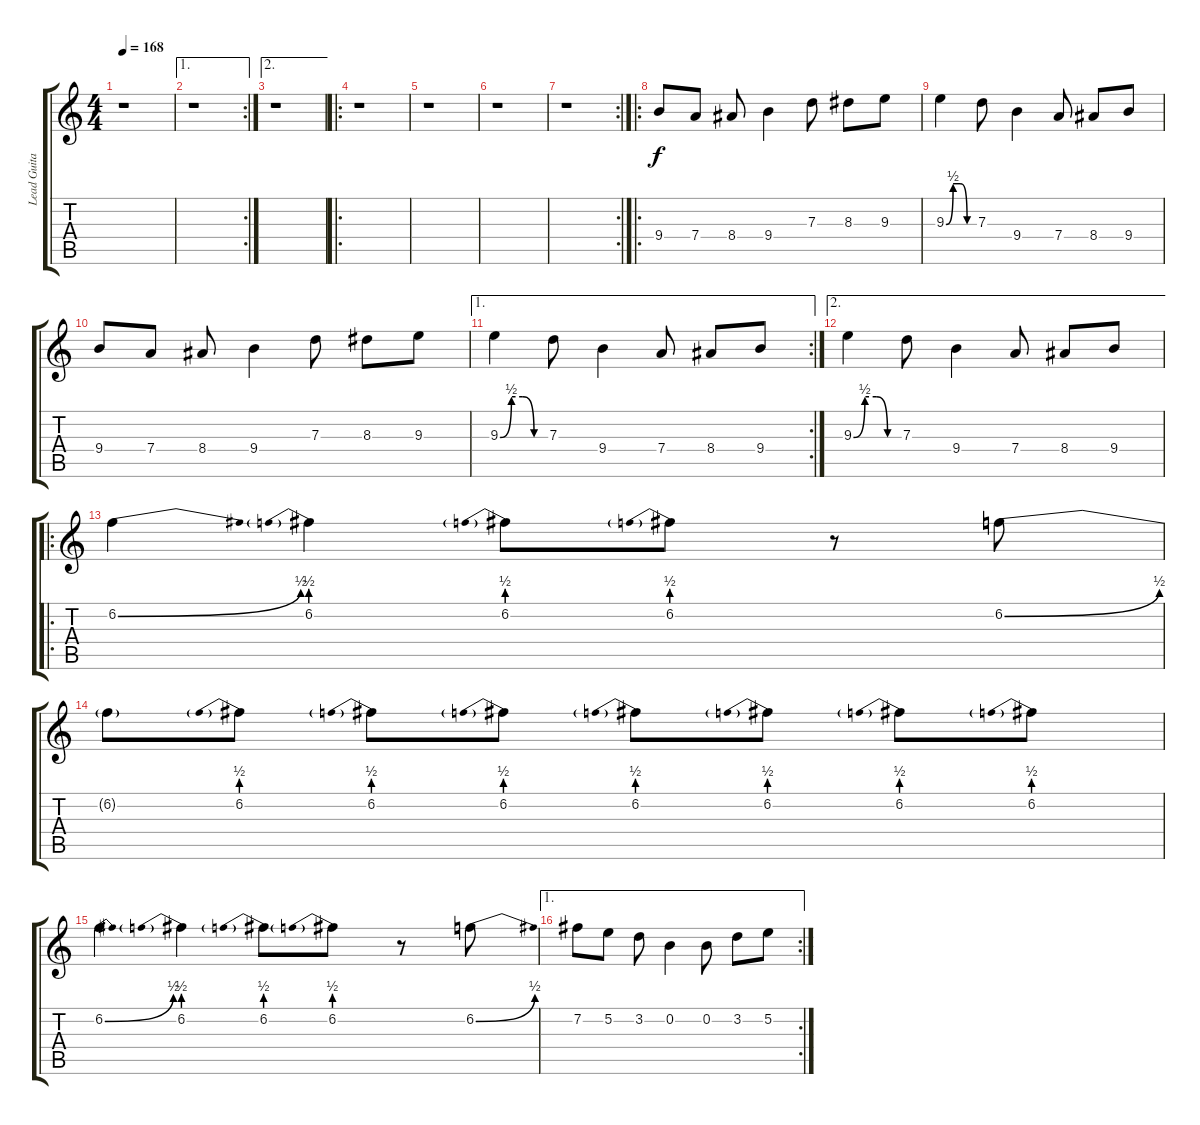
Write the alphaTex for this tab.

\track ("Lead Guitar" "Lead Guita") {instrument distortionguitar}
\staff {score tabs}
\tuning (E4 B3 G3 D3 A2 E2) {hide}
\ts (4 4)
\tempo 168
\clef g2
\ks c
r.1{dy f} |
\ae 1
\rc 2
r.1 |
\ae 2
r.1 |
\ro
r.1 |
r.1 |
r.1 |
\rc 2
r.1 |
\ro
9.4.8 7.4.8 8.4.8 9.4.4 7.3.8 8.3.8 9.3.8 |
9.3{be (custom 0 0 15 2 30 2 45 0 60 0)}.4 7.3.8 9.4.4 7.4.8 8.4.8 9.4.8 |
9.4.8 7.4.8 8.4.8 9.4.4 7.3.8 8.3.8 9.3.8 |
\ae 1
\rc 2
9.3{be (custom 0 0 15 2 30 2 45 0 60 0)}.4 7.3.8 9.4.4 7.4.8 8.4.8 9.4.8 |
\ae 2
9.3{be (custom 0 0 15 2 30 2 45 0 60 0)}.4 7.3.8 9.4.4 7.4.8 8.4.8 9.4.8 |
\ro
6.2{be (bend 0 0 60 2)}.4 6.2{be (prebend 0 2 60 2)}.4 6.2{be (prebend 0 2 60 2)}.8 6.2{be (prebend 0 2 60 2)}.8 r.8 6.2{be (bend 0 0 60 2)}.8 |
6.2{t}.8 6.2{be (prebend 0 2 60 2)}.8 6.2{be (prebend 0 2 60 2)}.8 6.2{be (prebend 0 2 60 2)}.8 6.2{be (prebend 0 2 60 2)}.8 6.2{be (prebend 0 2 60 2)}.8 6.2{be (prebend 0 2 60 2)}.8 6.2{be (prebend 0 2 60 2)}.8 |
6.2{be (bend 0 0 60 2)}.4 6.2{be (prebend 0 2 60 2)}.4 6.2{be (prebend 0 2 60 2)}.8 6.2{be (prebend 0 2 60 2)}.8 r.8 6.2{be (bend 0 0 60 2)}.8 |
\ae 1
\rc 2
7.2.8 5.2.8 3.2.8 0.2.4 0.2.8 3.2.8 5.2.8
